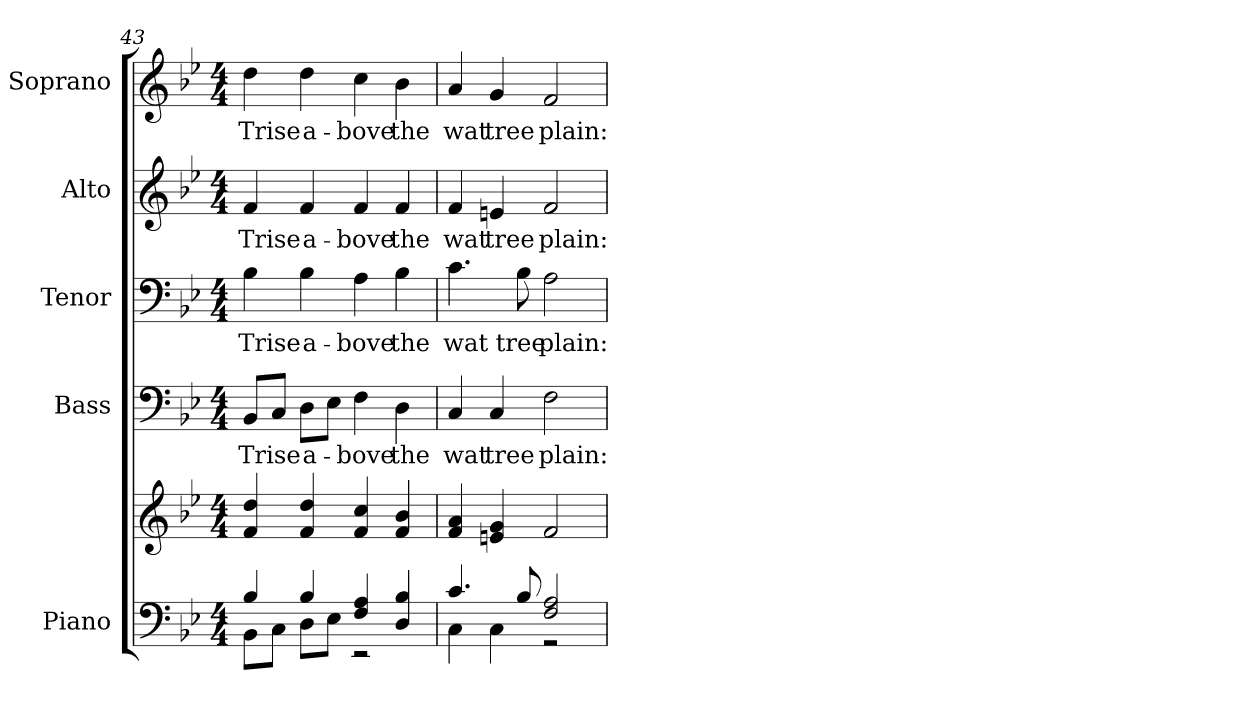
**kern	**kern	**kern	**text	**kern	**text	**kern	**text	**kern	**text
*part5	*part5	*part4	*part4	*part3	*part3	*part2	*part2	*part1	*part1
*staff6	*staff5	*staff4	*staff4	*staff3	*staff3	*staff2	*staff2	*staff1	*staff1
*I"Piano	*	*I"Bass	*	*I"Tenor	*	*I"Alto	*	*I"Soprano	*
*I'Pno.	*	*I'B.	*	*I'T.	*	*I'A.	*	*I'S.	*
!!LO:PB:g=z
*clefF4	*clefG2	*clefF4	*	*clefF4	*	*clefG2	*	*clefG2	*
*k[b-e-]	*k[b-e-]	*k[b-e-]	*	*k[b-e-]	*	*k[b-e-]	*	*k[b-e-]	*
*B-:	*B-:	*B-:	*	*B-:	*	*B-:	*	*B-:	*
*M4/4	*M4/4	*M4/4	*	*M4/4	*	*M4/4	*	*M4/4	*
=43	=43	=43	=43	=43	=43	=43	=43	=43	=43
*^	*	*	*	*	*	*	*	*	*
!	!	!	!	!LO:LY:b:color=#000000	!	!	!	!	!	!
!	!	!	!	!	!	!LO:LY:b:color=#000000	!	!	!	!
!	!	!	!	!	!	!	!	!LO:LY:b:color=#000000	!	!
!	!	!	!	!	!	!	!	!	!	!LO:LY:b:color=#000000
4B-i/	8BB-i\L	4fi/ 4ddi	8BB-i/L	Trise	4B-i\	Trise	4fi/	Trise	4ddi\	Trise
.	8Ci\J	.	8Ci/J	.	.	.	.	.	.	.
!	!	!	!	!LO:LY:b:color=#000000	!	!	!	!	!	!
!	!	!	!	!	!	!LO:LY:b:color=#000000	!	!	!	!
!	!	!	!	!	!	!	!	!LO:LY:b:color=#000000	!	!
!	!	!	!	!	!	!	!	!	!	!LO:LY:b:color=#000000
4B-i/	8Di\L	4fi/ 4ddi	8Di\L	a-	4B-i\	a-	4fi/	a-	4ddi\	a-
.	8E-i\J	.	8E-i\J	.	.	.	.	.	.	.
!	!	!	!	!LO:LY:b:color=#000000	!	!	!	!	!	!
!	!	!	!	!	!	!LO:LY:b:color=#000000	!	!	!	!
!	!	!	!	!	!	!	!	!LO:LY:b:color=#000000	!	!
!	!	!	!	!	!	!	!	!	!	!LO:LY:b:color=#000000
4Fi/ 4Ai	2r	4fi/ 4cci	4Fi\	-bove	4Ai\	-bove	4fi/	-bove	4cci\	-bove
!	!	!	!	!LO:LY:b:color=#000000	!	!	!	!	!	!
!	!	!	!	!	!	!LO:LY:b:color=#000000	!	!	!	!
!	!	!	!	!	!	!	!	!LO:LY:b:color=#000000	!	!
!	!	!	!	!	!	!	!	!	!	!LO:LY:b:color=#000000
4Di/ 4B-i	.	4fi/ 4b-i	4Di\	the	4B-i\	the	4fi/	the	4b-i\	the
=44	=44	=44	=44	=44	=44	=44	=44	=44	=44	=44
!	!	!	!	!LO:LY:b:color=#000000	!	!	!	!	!	!
!	!	!	!	!	!	!LO:LY:b:color=#000000	!	!	!	!
!	!	!	!	!	!	!	!	!LO:LY:b:color=#000000	!	!
!	!	!	!	!	!	!	!	!	!	!LO:LY:b:color=#000000
4.ci/	4Ci\	4fi/ 4ai	4Ci/	wat	4.ci\	wat	4fi/	wat	4ai/	wat
!	!	!	!	!LO:LY:b:color=#000000	!	!	!	!	!	!
!	!	!	!	!	!	!	!	!LO:LY:b:color=#000000	!	!
!	!	!	!	!	!	!	!	!	!	!LO:LY:b:color=#000000
.	4Ci\	4eni/ 4gi	4Ci/	tree	.	.	4eni/	tree	4gi/	tree
!	!	!	!	!	!	!LO:LY:b:color=#000000	!	!	!	!
8B-i/	.	.	.	.	8B-i\	tree	.	.	.	.
!	!	!	!	!LO:LY:b:color=#000000	!	!	!	!	!	!
!	!	!	!	!	!	!LO:LY:b:color=#000000	!	!	!	!
!	!	!	!	!	!	!	!	!LO:LY:b:color=#000000	!	!
!	!	!	!	!	!	!	!	!	!	!LO:LY:b:color=#000000
2Fi/ 2Ai	2r	2fi/	2Fi\	plain:	2Ai\	plain:	2fi/	plain:	2fi/	plain:
*v	*v	*	*	*	*	*	*	*	*	*
=	=	=	=	=	=	=	=	=	=
*-	*-	*-	*-	*-	*-	*-	*-	*-	*-
